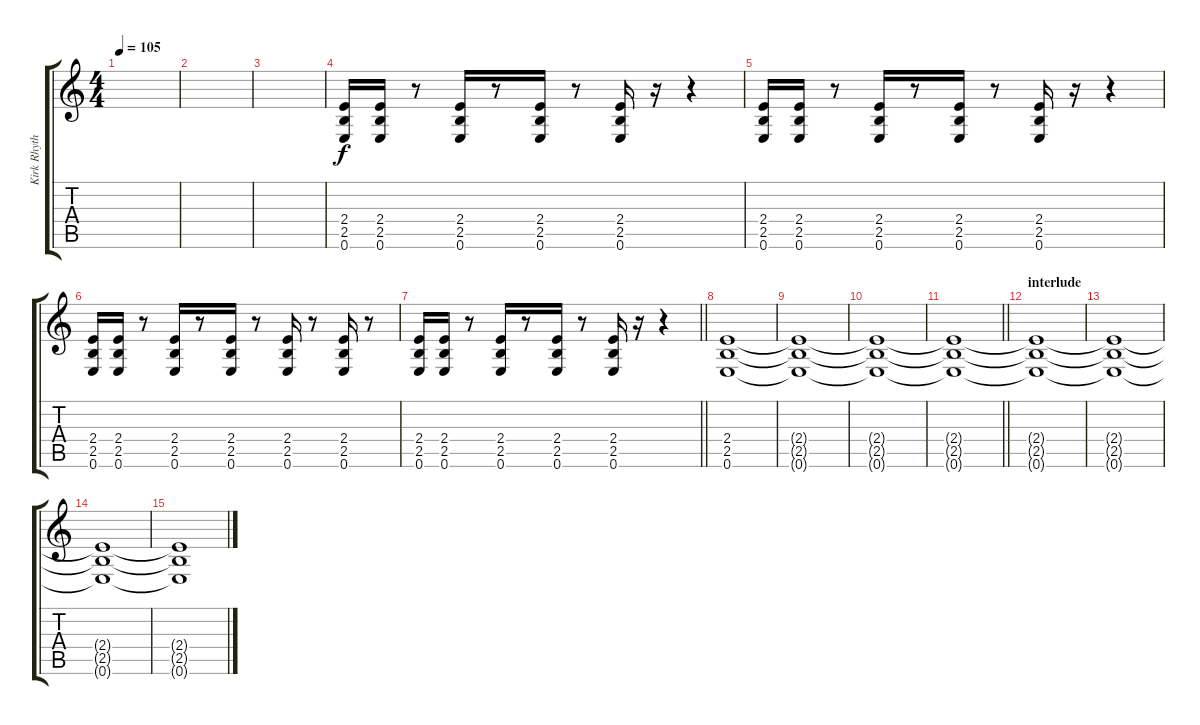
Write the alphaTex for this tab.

\track ("Kirk Rhythm 2" "Kirk Rhyth") {instrument distortionguitar}
\staff {score tabs}
\tuning (E4 B3 G3 D3 A2 E2) {hide}
\ts (4 4)
\tempo 105
\clef g2
\ks c
|
|
|
(2.4 2.5 0.6).16 (2.4 2.5 0.6).16 r.8 (2.4 2.5 0.6).16 r.8 (2.4 2.5 0.6).16 r.8 (2.4 2.5 0.6).16 r.16 r.4 |
(2.4 2.5 0.6).16 (2.4 2.5 0.6).16 r.8 (2.4 2.5 0.6).16 r.8 (2.4 2.5 0.6).16 r.8 (2.4 2.5 0.6).16 r.16 r.4 |
(2.4 2.5 0.6).16 (2.4 2.5 0.6).16 r.8 (2.4 2.5 0.6).16 r.8 (2.4 2.5 0.6).16 r.8 (2.4 2.5 0.6).16 r.8 (2.4 2.5 0.6).16 r.8 |
\barLineRight lightlight
(2.4 2.5 0.6).16 (2.4 2.5 0.6).16 r.8 (2.4 2.5 0.6).16 r.8 (2.4 2.5 0.6).16 r.8 (2.4 2.5 0.6).16 r.16 r.4 |
(2.4 2.5 0.6).1 |
(2.4{t} 2.5{t} 0.6{t}).1 |
(2.4{t} 2.5{t} 0.6{t}).1 |
\barLineRight lightlight
(2.4{t} 2.5{t} 0.6{t}).1{volume 0} |
\section ("" "interlude")
(2.4{t} 2.5{t} 0.6{t}).1 |
(2.4{t} 2.5{t} 0.6{t}).1 |
(2.4{t} 2.5{t} 0.6{t}).1 |
(2.4{t} 2.5{t} 0.6{t}).1
